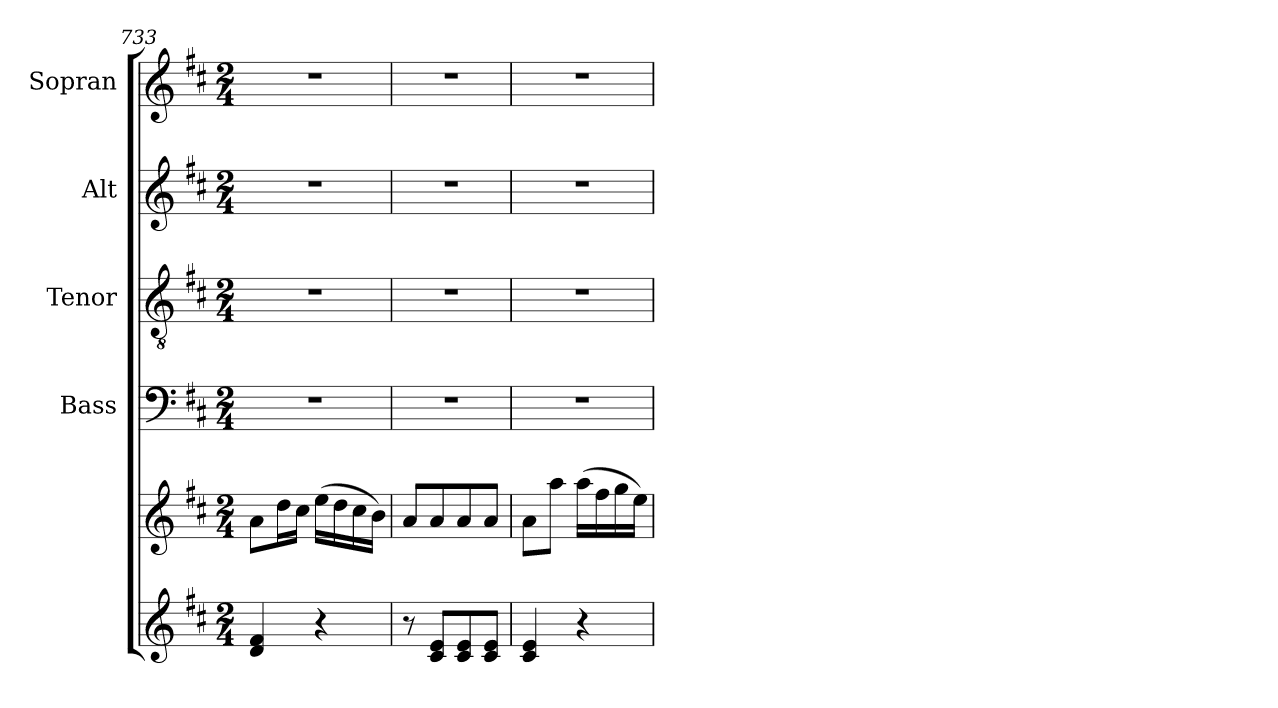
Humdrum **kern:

**kern	**kern	**kern	**kern	**kern	**kern
*part5	*part5	*part4	*part3	*part2	*part1
*staff6	*staff5	*staff4	*staff3	*staff2	*staff1
*	*	*I"Bass	*I"Tenor	*I"Alt	*I"Sopran
*	*	*I'B.	*I'T.	*I'A.	*I'S.
!!LO:PB:g=z
*clefG2	*clefG2	*clefF4	*clefGv2	*clefG2	*clefG2
*k[f#c#]	*k[f#c#]	*k[f#c#]	*k[f#c#]	*k[f#c#]	*k[f#c#]
*D:	*D:	*D:	*D:	*D:	*D:
*M2/4	*M2/4	*M2/4	*M2/4	*M2/4	*M2/4
=733	=733	=733	=733	=733	=733
4d/ 4f#/	8a\L	2r	2r	2r	2r
.	16dd\L	.	.	.	.
.	16cc#\JJ	.	.	.	.
4r	(>16ee\LL	.	.	.	.
.	16dd\	.	.	.	.
.	16cc#\	.	.	.	.
.	16b\JJ)	.	.	.	.
=734	=734	=734	=734	=734	=734
8r	8a/L	2r	2r	2r	2r
8c#/ 8e/L	8a/	.	.	.	.
8c#/ 8e/	8a/	.	.	.	.
8c#/ 8e/J	8a/J	.	.	.	.
=735	=735	=735	=735	=735	=735
4c#/ 4e/	8a\L	2r	2r	2r	2r
.	8aa\J	.	.	.	.
4r	(>16aa\LL	.	.	.	.
.	16ff#\	.	.	.	.
.	16gg\	.	.	.	.
.	16ee\JJ)	.	.	.	.
=	=	=	=	=	=
*-	*-	*-	*-	*-	*-
